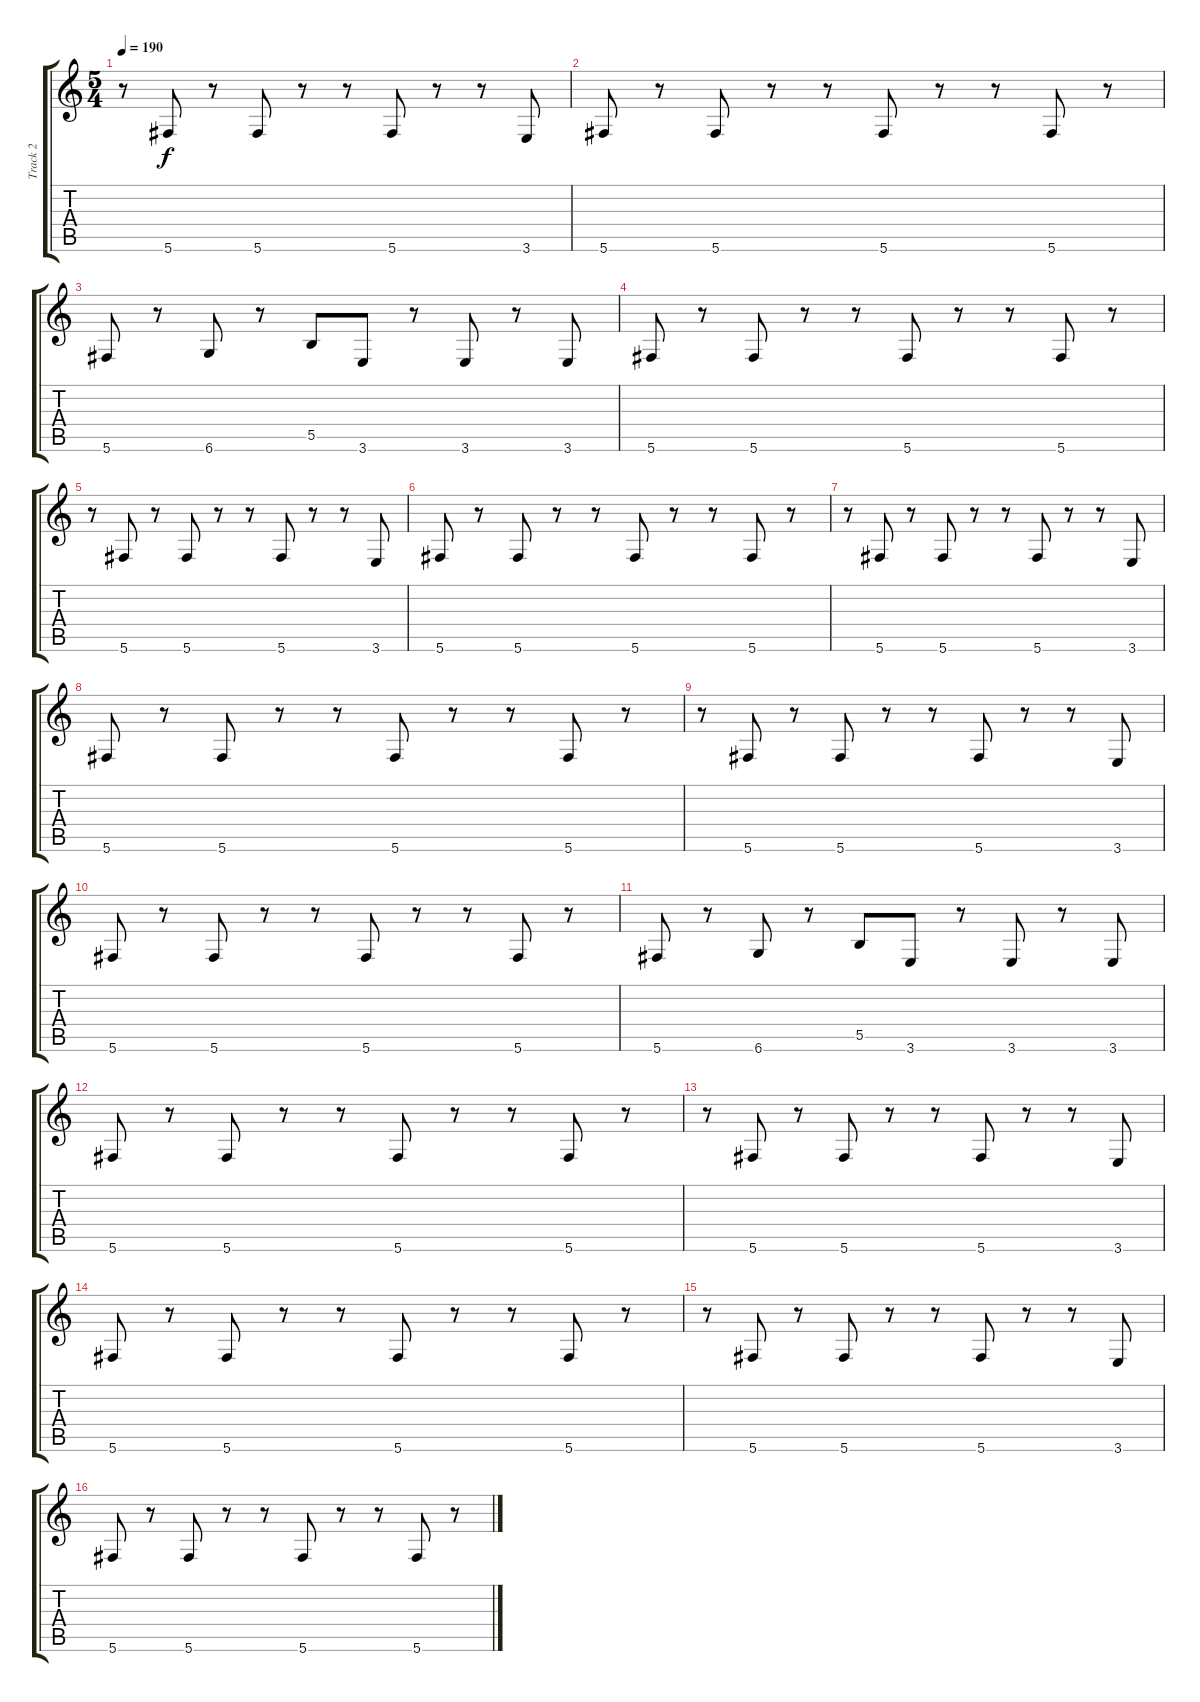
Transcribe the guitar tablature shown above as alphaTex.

\track ("Track 2" "Track 2") {instrument distortionguitar}
\staff {score tabs}
\tuning (Db4 Ab3 E3 B2 Gb2 Db2) {hide}
\ts (5 4)
\tempo 190
\clef g2
\ks c
r.8{dy f} 5.6.8 r.8 5.6.8 r.8 r.8 5.6.8 r.8 r.8 3.6.8 |
5.6.8 r.8 5.6.8 r.8 r.8 5.6.8 r.8 r.8 5.6.8 r.8 |
5.6.8 r.8 6.6.8 r.8 5.5.8 3.6.8 r.8 3.6.8 r.8 3.6.8 |
5.6.8 r.8 5.6.8 r.8 r.8 5.6.8 r.8 r.8 5.6.8 r.8 |
r.8 5.6.8 r.8 5.6.8 r.8 r.8 5.6.8 r.8 r.8 3.6.8 |
5.6.8 r.8 5.6.8 r.8 r.8 5.6.8 r.8 r.8 5.6.8 r.8 |
r.8 5.6.8 r.8 5.6.8 r.8 r.8 5.6.8 r.8 r.8 3.6.8 |
5.6.8 r.8 5.6.8 r.8 r.8 5.6.8 r.8 r.8 5.6.8 r.8 |
r.8 5.6.8 r.8 5.6.8 r.8 r.8 5.6.8 r.8 r.8 3.6.8 |
5.6.8 r.8 5.6.8 r.8 r.8 5.6.8 r.8 r.8 5.6.8 r.8 |
5.6.8 r.8 6.6.8 r.8 5.5.8 3.6.8 r.8 3.6.8 r.8 3.6.8 |
5.6.8 r.8 5.6.8 r.8 r.8 5.6.8 r.8 r.8 5.6.8 r.8 |
r.8 5.6.8 r.8 5.6.8 r.8 r.8 5.6.8 r.8 r.8 3.6.8 |
5.6.8 r.8 5.6.8 r.8 r.8 5.6.8 r.8 r.8 5.6.8 r.8 |
r.8 5.6.8 r.8 5.6.8 r.8 r.8 5.6.8 r.8 r.8 3.6.8 |
5.6.8 r.8 5.6.8 r.8 r.8 5.6.8 r.8 r.8 5.6.8 r.8
